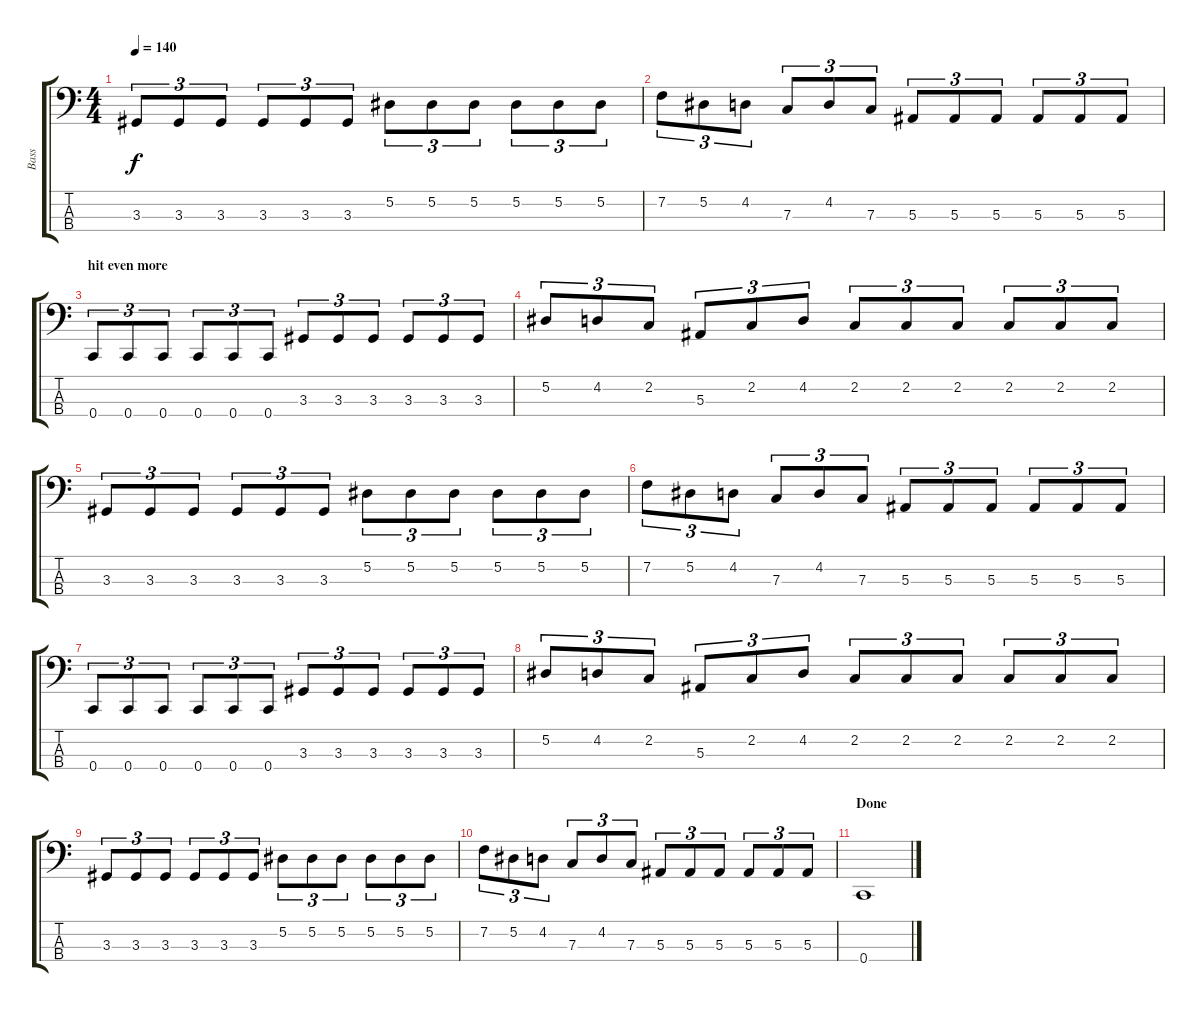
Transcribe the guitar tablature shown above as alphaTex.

\track ("Bass" "Bass") {instrument electricbasspick}
\staff {score tabs}
\tuning (Eb2 Bb1 F1 C1) {hide}
\ts (4 4)
\tempo 140
\clef f4
\ks c
3.3.8{tu (3 2) dy f} 3.3.8{tu (3 2)} 3.3.8{tu (3 2)} 3.3.8{tu (3 2)} 3.3.8{tu (3 2)} 3.3.8{tu (3 2)} 5.2.8{tu (3 2)} 5.2.8{tu (3 2)} 5.2.8{tu (3 2)} 5.2.8{tu (3 2)} 5.2.8{tu (3 2)} 5.2.8{tu (3 2)} |
7.2.8{tu (3 2)} 5.2.8{tu (3 2)} 4.2.8{tu (3 2)} 7.3.8{tu (3 2)} 4.2.8{tu (3 2)} 7.3.8{tu (3 2)} 5.3.8{tu (3 2)} 5.3.8{tu (3 2)} 5.3.8{tu (3 2)} 5.3.8{tu (3 2)} 5.3.8{tu (3 2)} 5.3.8{tu (3 2)} |
\section ("" "hit even more")
0.4.8{tu (3 2)} 0.4.8{tu (3 2)} 0.4.8{tu (3 2)} 0.4.8{tu (3 2)} 0.4.8{tu (3 2)} 0.4.8{tu (3 2)} 3.3.8{tu (3 2)} 3.3.8{tu (3 2)} 3.3.8{tu (3 2)} 3.3.8{tu (3 2)} 3.3.8{tu (3 2)} 3.3.8{tu (3 2)} |
5.2.8{tu (3 2)} 4.2.8{tu (3 2)} 2.2.8{tu (3 2)} 5.3.8{tu (3 2)} 2.2.8{tu (3 2)} 4.2.8{tu (3 2)} 2.2.8{tu (3 2)} 2.2.8{tu (3 2)} 2.2.8{tu (3 2)} 2.2.8{tu (3 2)} 2.2.8{tu (3 2)} 2.2.8{tu (3 2)} |
3.3.8{tu (3 2)} 3.3.8{tu (3 2)} 3.3.8{tu (3 2)} 3.3.8{tu (3 2)} 3.3.8{tu (3 2)} 3.3.8{tu (3 2)} 5.2.8{tu (3 2)} 5.2.8{tu (3 2)} 5.2.8{tu (3 2)} 5.2.8{tu (3 2)} 5.2.8{tu (3 2)} 5.2.8{tu (3 2)} |
7.2.8{tu (3 2)} 5.2.8{tu (3 2)} 4.2.8{tu (3 2)} 7.3.8{tu (3 2)} 4.2.8{tu (3 2)} 7.3.8{tu (3 2)} 5.3.8{tu (3 2)} 5.3.8{tu (3 2)} 5.3.8{tu (3 2)} 5.3.8{tu (3 2)} 5.3.8{tu (3 2)} 5.3.8{tu (3 2)} |
0.4.8{tu (3 2)} 0.4.8{tu (3 2)} 0.4.8{tu (3 2)} 0.4.8{tu (3 2)} 0.4.8{tu (3 2)} 0.4.8{tu (3 2)} 3.3.8{tu (3 2)} 3.3.8{tu (3 2)} 3.3.8{tu (3 2)} 3.3.8{tu (3 2)} 3.3.8{tu (3 2)} 3.3.8{tu (3 2)} |
5.2.8{tu (3 2)} 4.2.8{tu (3 2)} 2.2.8{tu (3 2)} 5.3.8{tu (3 2)} 2.2.8{tu (3 2)} 4.2.8{tu (3 2)} 2.2.8{tu (3 2)} 2.2.8{tu (3 2)} 2.2.8{tu (3 2)} 2.2.8{tu (3 2)} 2.2.8{tu (3 2)} 2.2.8{tu (3 2)} |
3.3.8{tu (3 2)} 3.3.8{tu (3 2)} 3.3.8{tu (3 2)} 3.3.8{tu (3 2)} 3.3.8{tu (3 2)} 3.3.8{tu (3 2)} 5.2.8{tu (3 2)} 5.2.8{tu (3 2)} 5.2.8{tu (3 2)} 5.2.8{tu (3 2)} 5.2.8{tu (3 2)} 5.2.8{tu (3 2)} |
7.2.8{tu (3 2)} 5.2.8{tu (3 2)} 4.2.8{tu (3 2)} 7.3.8{tu (3 2)} 4.2.8{tu (3 2)} 7.3.8{tu (3 2)} 5.3.8{tu (3 2)} 5.3.8{tu (3 2)} 5.3.8{tu (3 2)} 5.3.8{tu (3 2)} 5.3.8{tu (3 2)} 5.3.8{tu (3 2)} |
\section ("" "Done")
0.4.1
